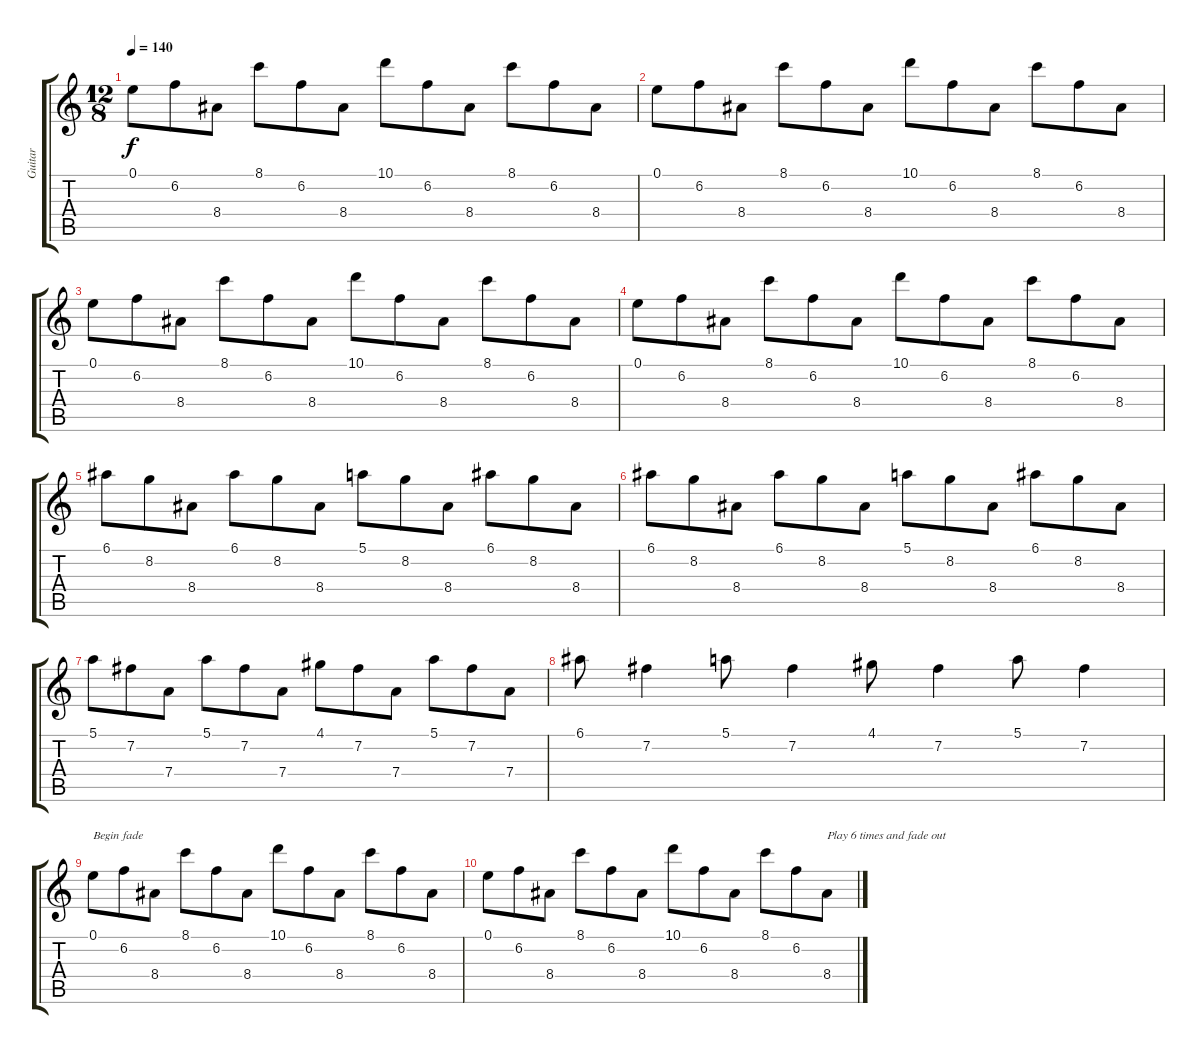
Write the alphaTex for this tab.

\track ("Guitar" "Guitar") {instrument electricguitarclean}
\staff {score tabs}
\tuning (E4 B3 G3 D3 A2 E2) {hide}
\ts (12 8)
\tempo 140
\clef g2
\ks c
0.1.8{dy f} 6.2.8 8.4.8 8.1.8 6.2.8 8.4.8 10.1.8 6.2.8 8.4.8 8.1.8 6.2.8 8.4.8 |
0.1.8 6.2.8 8.4.8 8.1.8 6.2.8 8.4.8 10.1.8 6.2.8 8.4.8 8.1.8 6.2.8 8.4.8 |
0.1.8 6.2.8 8.4.8 8.1.8 6.2.8 8.4.8 10.1.8 6.2.8 8.4.8 8.1.8 6.2.8 8.4.8 |
0.1.8 6.2.8 8.4.8 8.1.8 6.2.8 8.4.8 10.1.8 6.2.8 8.4.8 8.1.8 6.2.8 8.4.8 |
6.1.8 8.2.8 8.4.8 6.1.8 8.2.8 8.4.8 5.1.8 8.2.8 8.4.8 6.1.8 8.2.8 8.4.8 |
6.1.8 8.2.8 8.4.8 6.1.8 8.2.8 8.4.8 5.1.8 8.2.8 8.4.8 6.1.8 8.2.8 8.4.8 |
5.1.8 7.2.8 7.4.8 5.1.8 7.2.8 7.4.8 4.1.8 7.2.8 7.4.8 5.1.8 7.2.8 7.4.8 |
6.1.8 7.2.4 5.1.8 7.2.4 4.1.8 7.2.4 5.1.8 7.2.4 |
0.1.8{txt "Begin fade"} 6.2.8 8.4.8 8.1.8 6.2.8 8.4.8 10.1.8 6.2.8 8.4.8 8.1.8 6.2.8 8.4.8 |
0.1.8 6.2.8 8.4.8 8.1.8 6.2.8 8.4.8 10.1.8 6.2.8 8.4.8 8.1.8 6.2.8 8.4.8{txt "Play 6 times and fade out"}
